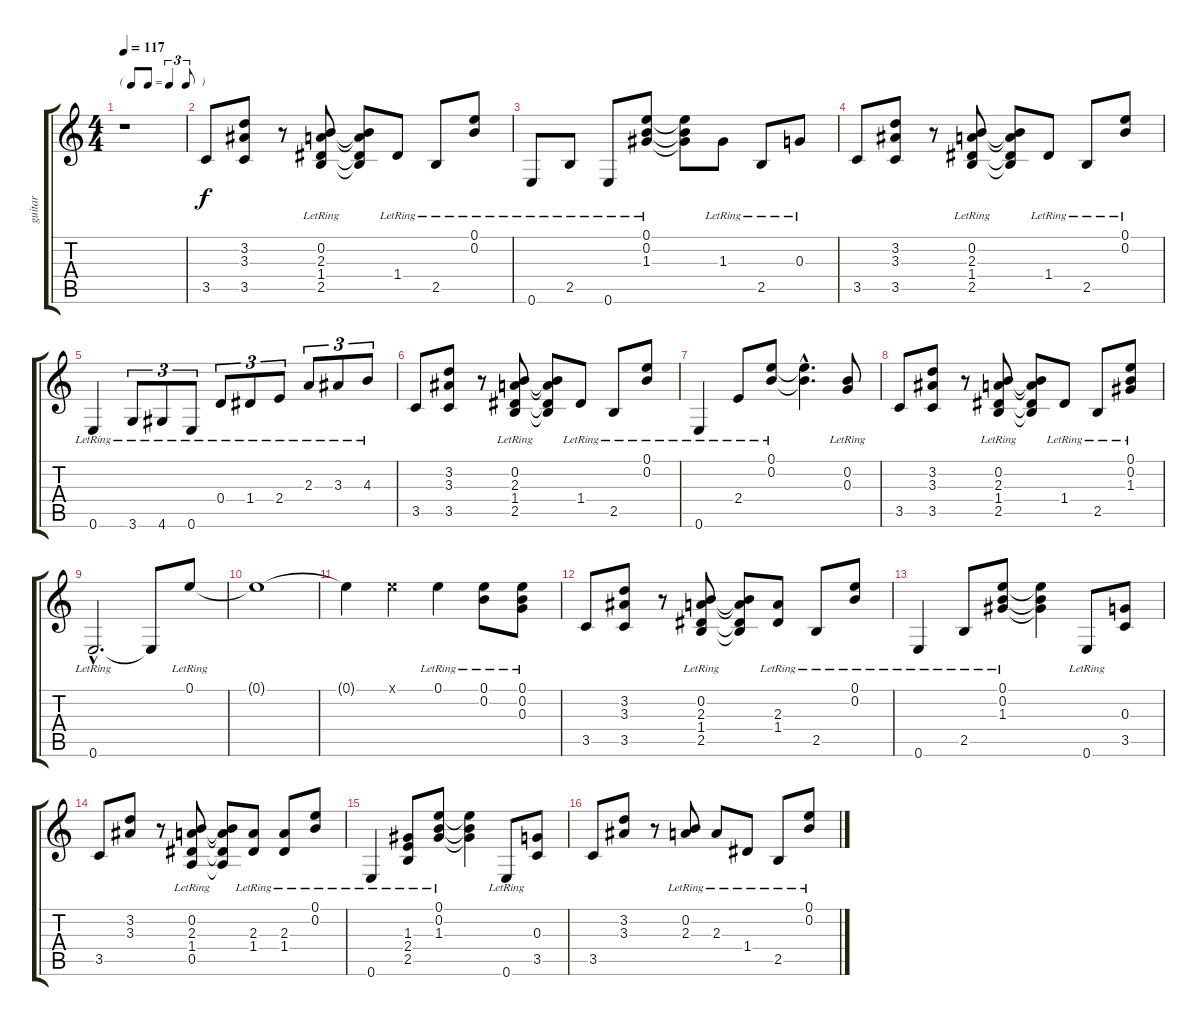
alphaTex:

\track ("guitar " "guitar ") {instrument electricguitarjazz}
\staff {score tabs}
\tuning (E4 B3 G3 D3 A2 E2) {hide}
\ts (4 4)
\tf triplet8th
\tempo 117
\clef g2
\ks c
r.1{dy f instrument electricguitarjazz} |
3.5.8 (3.2 3.3 3.5).8 r.8 (0.2{lr} 2.3{lr} 1.4{lr} 2.5{lr}).8 (0.2{t} 2.3{t} 1.4{t} 2.5{t}).8 1.4{lr}.8 2.5{lr}.8 (0.1{lr} 0.2{lr}).8 |
0.6{lr}.8 2.5{lr}.8 0.6{lr}.8 (0.1{lr} 0.2{lr} 1.3{lr}).8 (0.1{t} 0.2{t} 1.3{t}).8 1.3{lr}.8 2.5{lr}.8 0.3{lr}.8 |
3.5.8 (3.2 3.3 3.5).8 r.8 (0.2{lr} 2.3{lr} 1.4{lr} 2.5{lr}).8 (0.2{t} 2.3{t} 1.4{t} 2.5{t}).8 1.4{lr}.8 2.5{lr}.8 (0.1{lr} 0.2{lr}).8 |
0.6{lr}.4 3.6{lr}.8{tu (3 2)} 4.6{lr}.8{tu (3 2)} 0.6{lr}.8{tu (3 2)} 0.4{lr}.8{tu (3 2)} 1.4{lr}.8{tu (3 2)} 2.4{lr}.8{tu (3 2)} 2.3{lr}.8{tu (3 2)} 3.3{lr}.8{tu (3 2)} 4.3{lr}.8{tu (3 2)} |
3.5.8 (3.2 3.3 3.5).8 r.8 (0.2{lr} 2.3{lr} 1.4{lr} 2.5{lr}).8 (0.2{t} 2.3{t} 1.4{t} 2.5{t}).8 1.4{lr}.8 2.5{lr}.8 (0.1{lr} 0.2{lr}).8 |
0.6{lr}.4 2.4{lr}.8 (0.1{lr} 0.2{lr}).8 (0.1{hac t} 0.2{hac t}).4{d} (0.2{lr} 0.3{lr}).8 |
3.5.8 (3.2 3.3 3.5).8 r.8 (0.2{lr} 2.3{lr} 1.4{lr} 2.5{lr}).8 (0.2{t} 2.3{t} 1.4{t} 2.5{t}).8 1.4{lr}.8 2.5{lr}.8 (0.1{lr} 0.2{lr} 1.3).8 |
0.6{hac lr}.2{d} 0.6{t}.8 0.1{lr}.8 |
0.1{t}.1 |
0.1{t}.4 0.1{x}.4 0.1{lr}.4 (0.1{lr} 0.2{lr}).8 (0.1{lr} 0.2{lr} 0.3{lr}).8 |
3.5.8 (3.2 3.3 3.5).8 r.8 (0.2{lr} 2.3{lr} 1.4{lr} 2.5{lr}).8 (0.2{t} 2.3{t} 1.4{t} 2.5{t}).8 (2.3{lr} 1.4{lr}).8 2.5{lr}.8 (0.1{lr} 0.2{lr}).8 |
0.6{lr}.4 2.5{lr}.8 (0.1{lr} 0.2{lr} 1.3{lr}).8 (0.1{t} 0.2{t} 1.3{t}).4 0.6{lr}.8 (0.3 3.5).8 |
3.5.8 (3.2 3.3).8 r.8 (0.2{lr} 2.3{lr} 1.4{lr} 0.5{lr}).8 (0.2{t} 2.3{t} 1.4{t} 0.5{t}).8 (2.3{lr} 1.4{lr}).8 (2.3{lr} 1.4{lr}).8 (0.1{lr} 0.2{lr}).8 |
0.6{lr}.4 (1.3{lr} 2.4{lr} 2.5{lr}).8 (0.1{lr} 0.2{lr} 1.3{lr}).8 (0.1{t} 0.2{t} 1.3{t}).4 0.6{lr}.8 (0.3 3.5).8 |
3.5.8 (3.2 3.3).8 r.8 (0.2{lr} 2.3{lr}).8 2.3{lr}.8 1.4{lr}.8 2.5{lr}.8 (0.1{lr} 0.2{lr}).8
